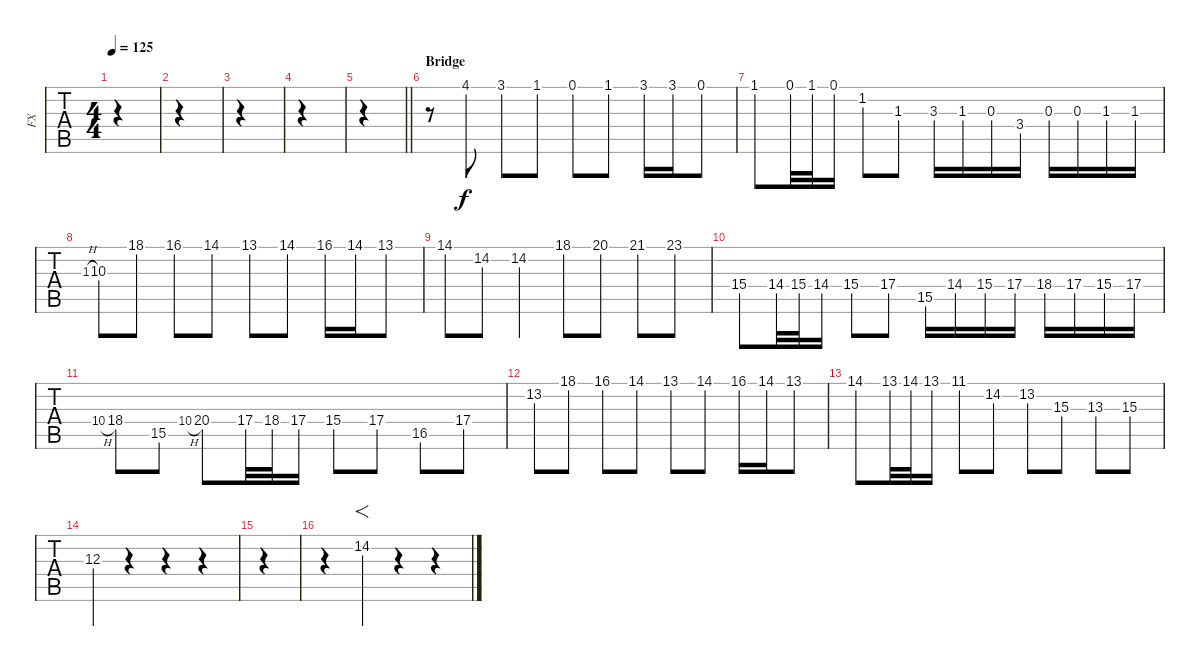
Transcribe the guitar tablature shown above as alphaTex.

\track ("FX" "FX") {instrument lead1square}
\staff {tabs}
\tuning (Gb4 Db4 A3 E3 B2 D2) {hide}
\ts (4 4)
\tempo 125
\clef g2
\ks c
|
|
|
|
\barLineRight lightlight
|
\section ("" "Bridge")
r.8{instrument pad1newage} 4.1.8{dy f} 3.1.8 1.1.8 0.1.8 1.1.8 3.1.16 3.1.16 0.1.8 |
1.1.8 0.1.32 1.1.32 0.1.16 1.2.8 1.3.8 3.3.16 1.3.16 0.3.16 3.4.16 0.3.16 0.3.16 1.3.16 1.3.16 |
1.3{h}.8{gr} 10.3.8 18.1.8 16.1.8 14.1.8 13.1.8 14.1.8 16.1.16 14.1.16 13.1.8 |
14.1.8 14.2.8 14.2.4 18.1.8 20.1.8 21.1.8 23.1.8 |
15.4.8 14.4.32 15.4.32 14.4.16 15.4.8 17.4.8 15.5.16 14.4.16 15.4.16 17.4.16 18.4.16 17.4.16 15.4.16 17.4.16 |
10.4{h}.8{gr} 18.4.8 15.5.8 10.4{h}.8{gr} 20.4.8 17.4.32 18.4.32 17.4.16 15.4.8 17.4.8 16.5.8 17.4.8 |
13.2.8 18.1.8 16.1.8 14.1.8 13.1.8 14.1.8 16.1.16 14.1.16 13.1.8 |
14.1.8 13.1.32 14.1.32 13.1.16 11.1.8 14.2.8 13.2.8 15.3.8 13.3.8 15.3.8 |
12.3.4 r.4 r.4 r.4 |
|
r.4 14.2.4{f} r.4 r.4
